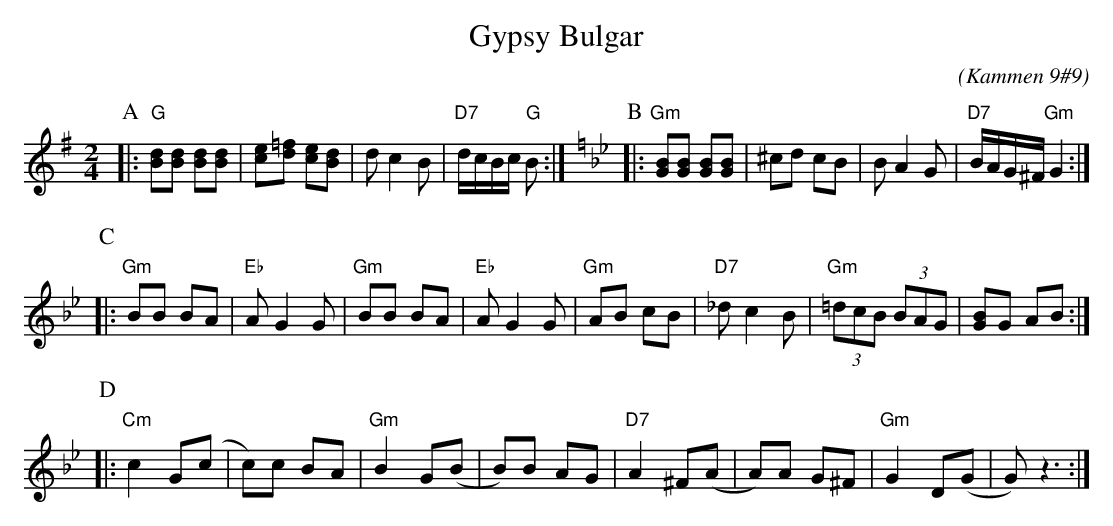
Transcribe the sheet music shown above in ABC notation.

X:1
T: Gypsy Bulgar
C: (Kammen 9#9)
M: 2/4
L: 1/8
K: G
P: A
|: "G"[Bd][Bd] [Bd][Bd] | [ce][d=f] [ce][Bd] | dc2 B | "D7"d/c/B/c/ "G"B :| \
K: Gm
P: B
|: "Gm"[GB][GB] [GB][GB] | ^cd cB | BA2 G | "D7"B/A/G/^F/ "Gm"G2 :|
P: C
|: "Gm"BB BA | "Eb"AG2 G | "Gm"BB BA | "Eb"AG2 G | "Gm"AB cB | "D7"_dc2 B | "Gm"(3=dcB (3BAG | [GB]G AB :|
P: D
|: "Cm"c2 G(c | c)c BA | "Gm"B2 G(B | B)B AG | "D7"A2 ^F(A | A)A G^F | "Gm"G2 D(G | G) z3 :|
